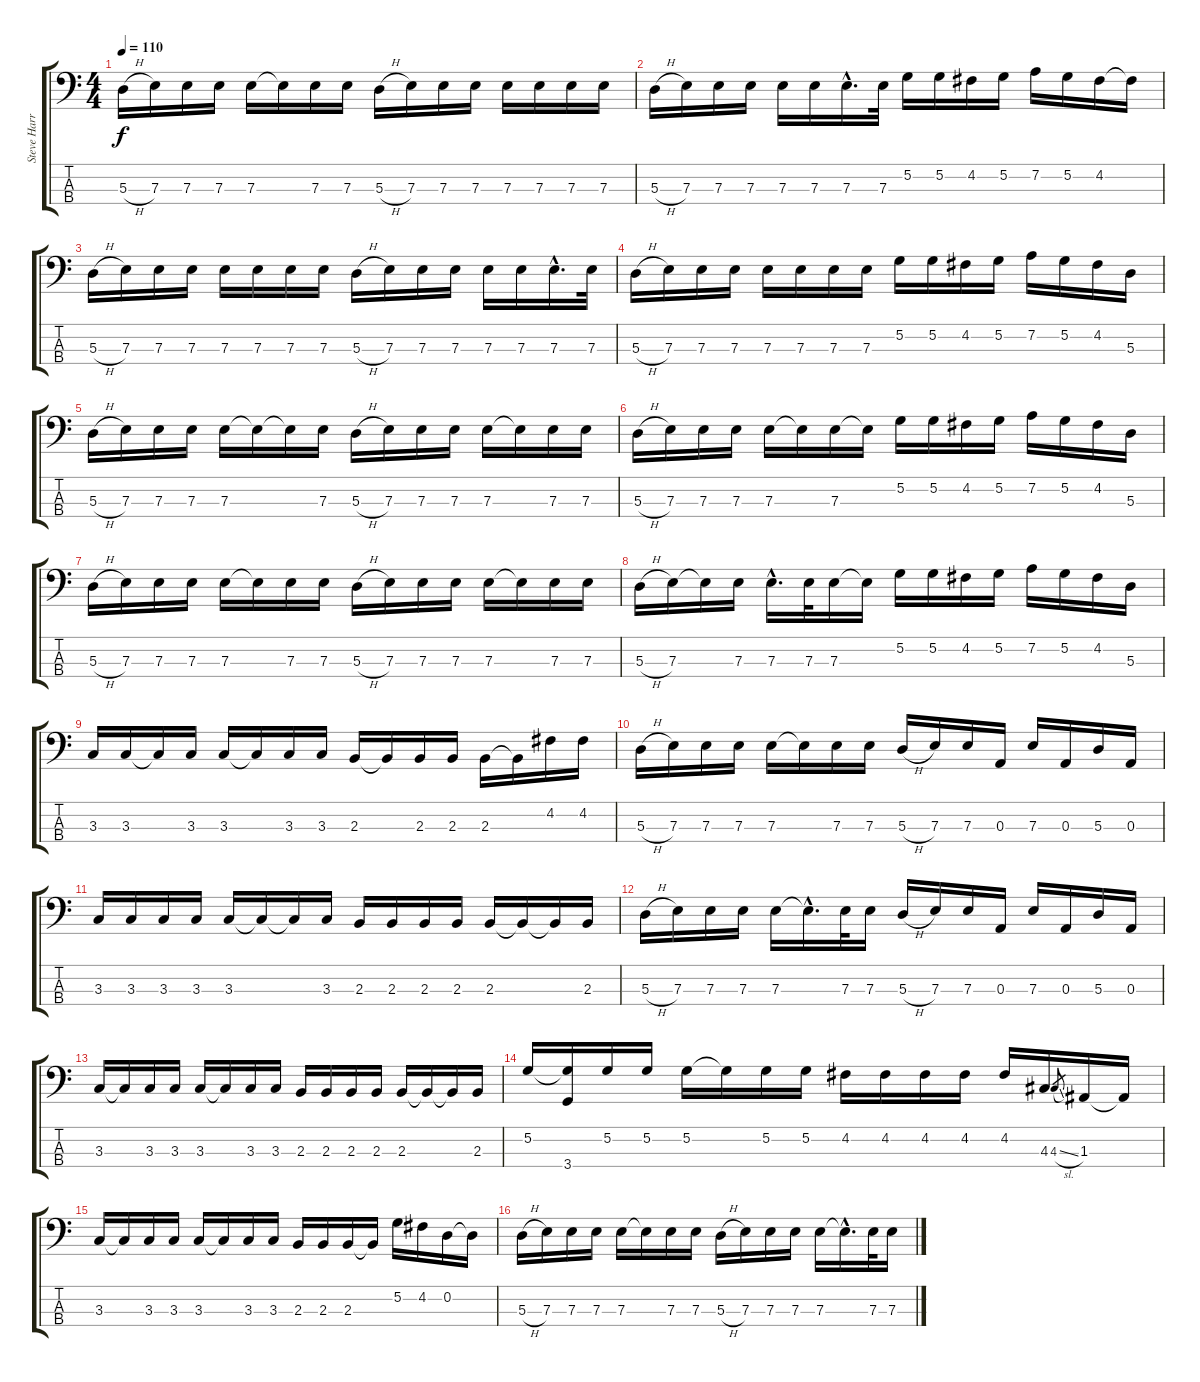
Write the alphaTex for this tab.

\track ("Steve Harris (Bass)" "Steve Harr") {instrument electricbassfinger}
\staff {score tabs}
\tuning (G2 D2 A1 E1) {hide}
\ts (4 4)
\tempo 110
\clef f4
\ks c
5.3{h}.16{dy f} 7.3.16 7.3.16 7.3.16 7.3.16 7.3{t}.16 7.3.16 7.3.16 5.3{h}.16 7.3.16 7.3.16 7.3.16 7.3.16 7.3.16 7.3.16 7.3.16 |
5.3{h}.16 7.3.16 7.3.16 7.3.16 7.3.16 7.3.16 7.3{hac}.16{d} 7.3.32 5.2.16 5.2.16 4.2.16 5.2.16 7.2.16 5.2.16 4.2.16 4.2{t}.16 |
5.3{h}.16 7.3.16 7.3.16 7.3.16 7.3.16 7.3.16 7.3.16 7.3.16 5.3{h}.16 7.3.16 7.3.16 7.3.16 7.3.16 7.3.16 7.3{hac}.16{d} 7.3.32 |
5.3{h}.16 7.3.16 7.3.16 7.3.16 7.3.16 7.3.16 7.3.16 7.3.16 5.2.16 5.2.16 4.2.16 5.2.16 7.2.16 5.2.16 4.2.16 5.3.16 |
5.3{h}.16 7.3.16 7.3.16 7.3.16 7.3.16 7.3{t}.16 7.3{t}.16 7.3.16 5.3{h}.16 7.3.16 7.3.16 7.3.16 7.3.16 7.3{t}.16 7.3.16 7.3.16 |
5.3{h}.16 7.3.16 7.3.16 7.3.16 7.3.16 7.3{t}.16 7.3.16 7.3{t}.16 5.2.16 5.2.16 4.2.16 5.2.16 7.2.16 5.2.16 4.2.16 5.3.16 |
5.3{h}.16 7.3.16 7.3.16 7.3.16 7.3.16 7.3{t}.16 7.3.16 7.3.16 5.3{h}.16 7.3.16 7.3.16 7.3.16 7.3.16 7.3{t}.16 7.3.16 7.3.16 |
5.3{h}.16 7.3.16 7.3{t}.16 7.3.16 7.3{hac}.16{d} 7.3.32 7.3.16 7.3{t}.16 5.2.16 5.2.16 4.2.16 5.2.16 7.2.16 5.2.16 4.2.16 5.3.16 |
3.3.16 3.3.16 3.3{t}.16 3.3.16 3.3.16 3.3{t}.16 3.3.16 3.3.16 2.3.16 2.3{t}.16 2.3.16 2.3.16 2.3.16 2.3{t}.16 4.2.16 4.2.16 |
5.3{h}.16 7.3.16 7.3.16 7.3.16 7.3.16 7.3{t}.16 7.3.16 7.3.16 5.3{h}.16 7.3.16 7.3.16 0.3.16 7.3.16 0.3.16 5.3.16 0.3.16 |
3.3.16 3.3.16 3.3.16 3.3.16 3.3.16 3.3{t}.16 3.3{t}.16 3.3.16 2.3.16 2.3.16 2.3.16 2.3.16 2.3.16 2.3{t}.16 2.3{t}.16 2.3.16 |
5.3{h}.16 7.3.16 7.3.16 7.3.16 7.3.16 7.3{hac t}.16{d} 7.3.32 7.3.16 5.3{h}.16 7.3.16 7.3.16 0.3.16 7.3.16 0.3.16 5.3.16 0.3.16 |
3.3.16 3.3{t}.16 3.3.16 3.3.16 3.3.16 3.3{t}.16 3.3.16 3.3.16 2.3.16 2.3.16 2.3.16 2.3.16 2.3.16 2.3{t}.16 2.3{t}.16 2.3.16 |
5.2.16 (5.2{t} 3.4).16 5.2.16 5.2.16 5.2.16 5.2{t}.16 5.2.16 5.2.16 4.2.16 4.2.16 4.2.16 4.2.16 4.2.16 4.3.16 4.3{sl}.8{gr} 1.3.16 1.3{t}.16 |
3.3.16 3.3{t}.16 3.3.16 3.3.16 3.3.16 3.3{t}.16 3.3.16 3.3.16 2.3.16 2.3.16 2.3.16 2.3{t}.16 5.2.16 4.2.16 0.2.16 0.2{t}.16 |
5.3{h}.16 7.3.16 7.3.16 7.3.16 7.3.16 7.3{t}.16 7.3.16 7.3.16 5.3{h}.16 7.3.16 7.3.16 7.3.16 7.3.16 7.3{hac t}.16{d} 7.3.32 7.3.16
